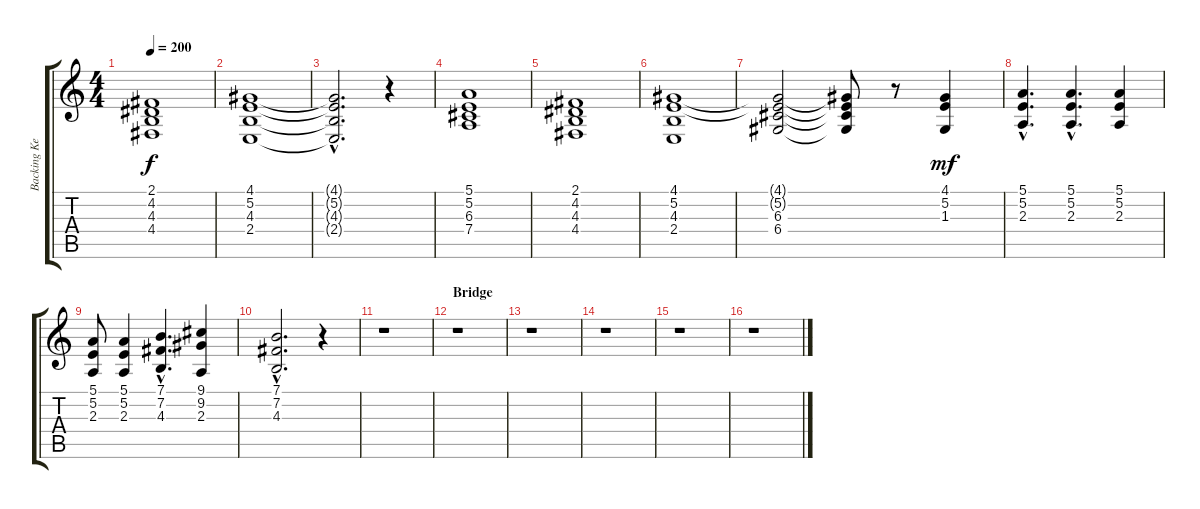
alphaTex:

\track ("Backing Keyboards" "Backing Ke") {instrument choiraahs}
\staff {score tabs}
\tuning (E4 B3 G3 D3 A2 E2) {hide}
\ts (4 4)
\tempo 200
\clef g2
\ks c
(2.1 4.2 4.3 4.4).1{dy f} |
(4.1 5.2 4.3 2.4).1 |
(4.1{hac t} 5.2{hac t} 4.3{hac t} 2.4{hac t}).2{d} r.4 |
(5.1 5.2 6.3 7.4).1 |
(2.1 4.2 4.3 4.4).1 |
(4.1 5.2 4.3 2.4).1 |
(4.1{t} 5.2{t} 6.3 6.4).2 (4.1{t} 5.2{t} 6.3{t} 6.4{t}).8 r.8 (4.1 5.2 1.3).4{dy mf} |
(5.1{hac} 5.2{hac} 2.3{hac}).4{d} (5.1{hac} 5.2{hac} 2.3{hac}).4{d} (5.1 5.2 2.3).4 |
(5.1 5.2 2.3).8 (5.1 5.2 2.3).4 (7.1{hac} 7.2{hac} 4.3{hac}).4{d} (9.1 9.2 2.3).4 |
(7.1{hac} 7.2{hac} 4.3{hac}).2{d} r.4 |
r.1 |
\section ("" "Bridge")
r.1 |
r.1 |
r.1 |
r.1 |
r.1
